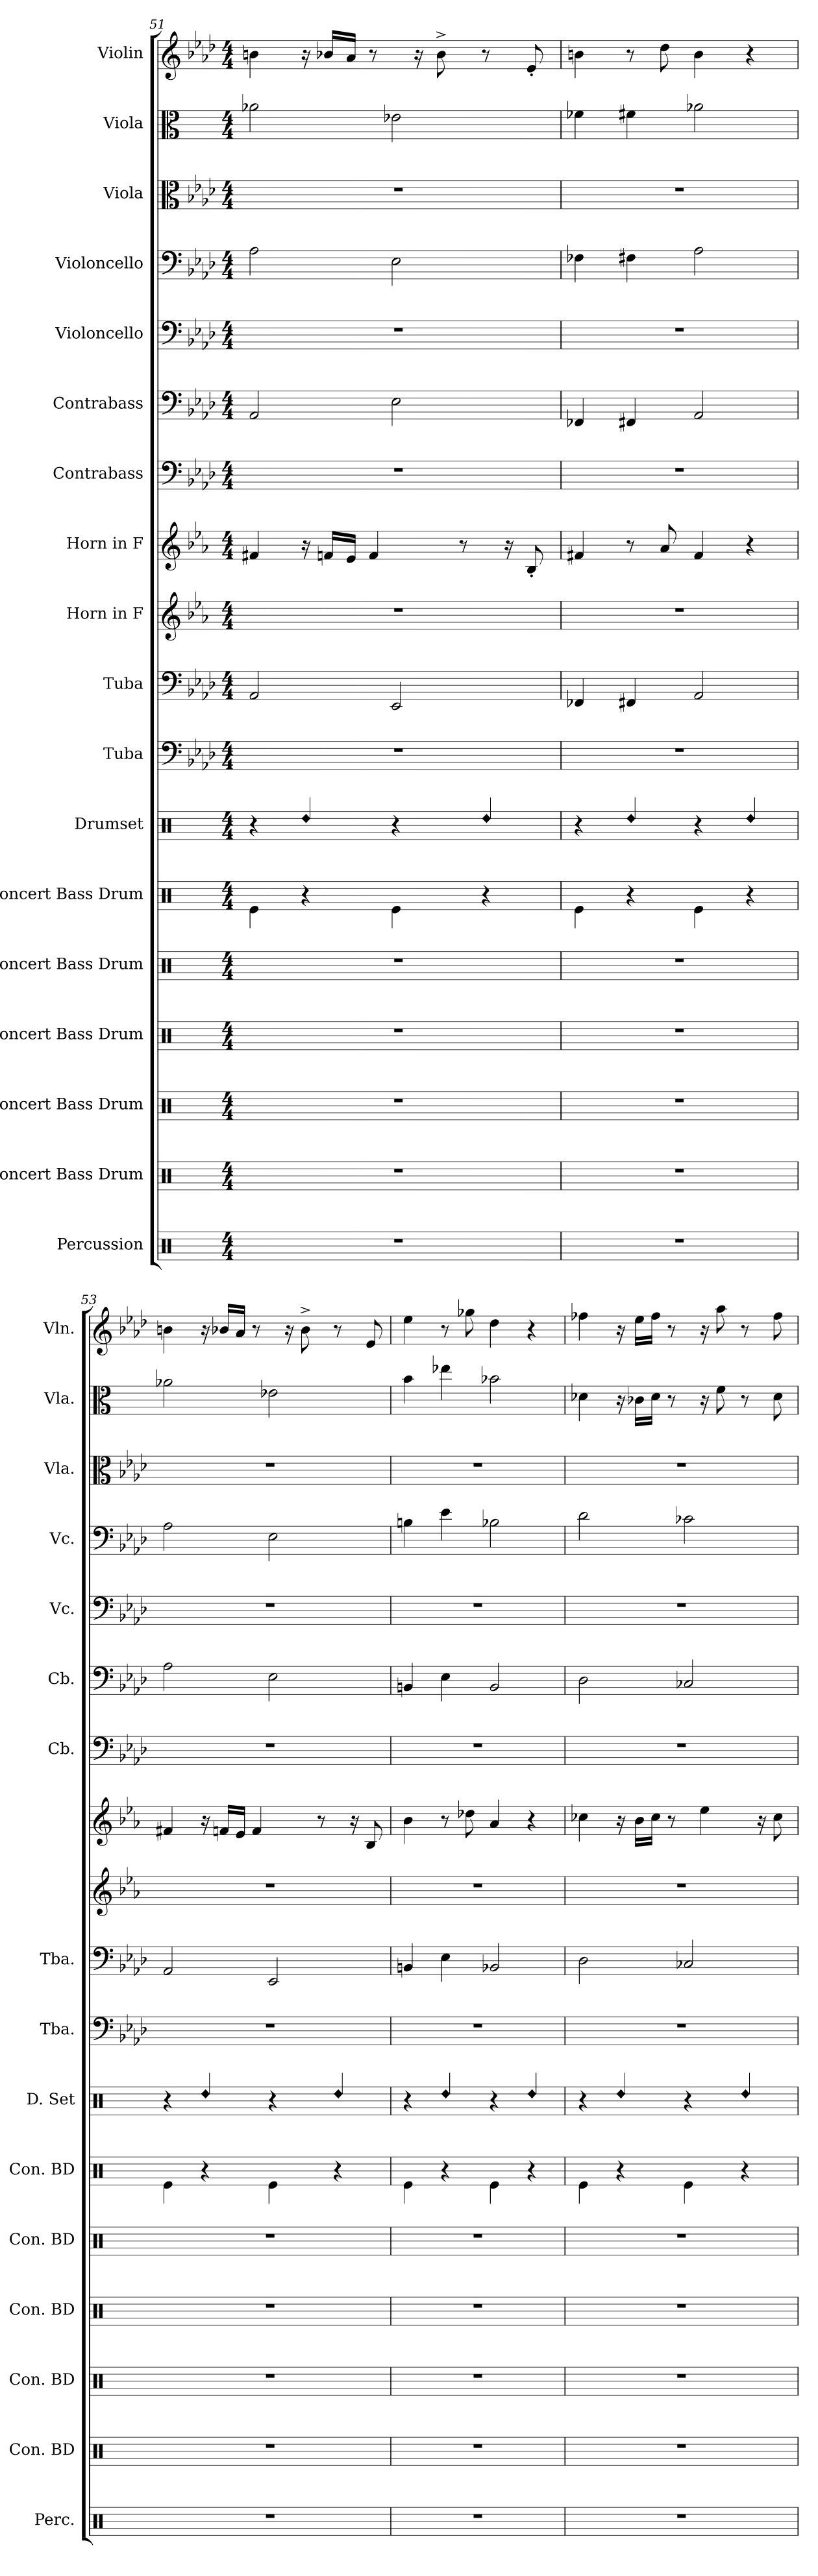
**kern	**kern	**kern	**kern	**kern	**kern	**kern	**kern	**kern	**kern	**kern	**kern	**kern	**kern	**kern	**kern	**kern	**kern
*part18	*part17	*part16	*part15	*part14	*part13	*part12	*part11	*part10	*part9	*part8	*part7	*part6	*part5	*part4	*part3	*part2	*part1
*staff18	*staff17	*staff16	*staff15	*staff14	*staff13	*staff12	*staff11	*staff10	*staff9	*staff8	*staff7	*staff6	*staff5	*staff4	*staff3	*staff2	*staff1
*I"Percussion	*I"Concert Bass Drum	*I"Concert Bass Drum	*I"Concert Bass Drum	*I"Concert Bass Drum	*I"Concert Bass Drum	*I"Drumset	*I"Tuba	*I"Tuba	*I"Horn in F	*I"Horn in F	*I"Contrabass	*I"Contrabass	*I"Violoncello	*I"Violoncello	*I"Viola	*I"Viola	*I"Violin
*I'Perc.	*I'Con. BD	*I'Con. BD	*I'Con. BD	*I'Con. BD	*I'Con. BD	*I'D. Set	*I'Tba.	*I'Tba.	*	*	*I'Cb.	*I'Cb.	*I'Vc.	*I'Vc.	*I'Vla.	*I'Vla.	*I'Vln.
!!LO:PB:g=z
*clefX	*clefX	*clefX	*clefX	*clefX	*clefX	*clefX	*clefF4	*clefF4	*clefG2	*clefG2	*clefF4	*clefF4	*clefF4	*clefF4	*clefC3	*clefC3	*clefG2
*	*	*	*	*	*	*	*	*	*ITrd4c7	*ITrd4c7	*ITrd7c12	*ITrd7c12	*	*	*	*	*
*k[]	*k[]	*k[]	*k[]	*k[]	*k[]	*k[]	*k[b-e-a-d-]	*k[b-e-a-d-]	*k[b-e-a-d-]	*k[b-e-a-d-]	*k[b-e-a-d-]	*k[b-e-a-d-]	*k[b-e-a-d-]	*k[b-e-a-d-]	*k[b-e-a-d-]	*k[]	*k[b-e-a-d-]
*M4/4	*M4/4	*M4/4	*M4/4	*M4/4	*M4/4	*M4/4	*M4/4	*M4/4	*M4/4	*M4/4	*M4/4	*M4/4	*M4/4	*M4/4	*M4/4	*M4/4	*M4/4
=51	=51	=51	=51	=51	=51	=51	=51	=51	=51	=51	=51	=51	=51	=51	=51	=51	=51
1r	1r	1r	1r	1r	4Re\	4r	1r	2AA-/	1r	4Bn/	1r	2AAA-/	1r	2A-\	1r	2a-X\	4bn\
!	!	!	!	!	!	!LO:N:head=diamond	!	!	!	!	!	!	!	!	!	!	!
.	.	.	.	.	4r	4Rdd/	.	.	.	16r	.	.	.	.	.	.	16r
.	.	.	.	.	.	.	.	.	.	16B-X/LL	.	.	.	.	.	.	16b-X/LL
.	.	.	.	.	.	.	.	.	.	16A-/JJ	.	.	.	.	.	.	16a-/JJ
.	.	.	.	.	.	.	.	.	.	4B-/	.	.	.	.	.	.	8r
.	.	.	.	.	4Re\	4r	.	2EE-/	.	.	.	2EE-\	.	2E-\	.	2e-X\	.
.	.	.	.	.	.	.	.	.	.	.	.	.	.	.	.	.	16r
.	.	.	.	.	.	.	.	.	.	.	.	.	.	.	.	.	8b-^\
.	.	.	.	.	.	.	.	.	.	8r	.	.	.	.	.	.	.
!	!	!	!	!	!	!LO:N:head=diamond	!	!	!	!	!	!	!	!	!	!	!
.	.	.	.	.	4r	4Rdd/	.	.	.	.	.	.	.	.	.	.	8r
.	.	.	.	.	.	.	.	.	.	16r	.	.	.	.	.	.	.
.	.	.	.	.	.	.	.	.	.	8E-'/	.	.	.	.	.	.	8e-'/
=52	=52	=52	=52	=52	=52	=52	=52	=52	=52	=52	=52	=52	=52	=52	=52	=52	=52
1r	1r	1r	1r	1r	4Re\	4r	1r	4FF-X/	1r	4Bn/	1r	4FFF-X/	1r	4F-X\	1r	4f-X\	4bn\
!	!	!	!	!	!	!LO:N:head=diamond	!	!	!	!	!	!	!	!	!	!	!
.	.	.	.	.	4r	4Rdd/	.	4FF#X/	.	8r	.	4FFF#X/	.	4F#X\	.	4f#X\	8r
.	.	.	.	.	.	.	.	.	.	8d-/	.	.	.	.	.	.	8dd-\
.	.	.	.	.	4Re\	4r	.	2AA-/	.	4B/	.	2AAA-/	.	2A-\	.	2a-X\	4b\
!	!	!	!	!	!	!LO:N:head=diamond	!	!	!	!	!	!	!	!	!	!	!
.	.	.	.	.	4r	4Rdd/	.	.	.	4r	.	.	.	.	.	.	4r
=53	=53	=53	=53	=53	=53	=53	=53	=53	=53	=53	=53	=53	=53	=53	=53	=53	=53
1r	1r	1r	1r	1r	4Re\	4r	1r	2AA-/	1r	4Bn/	1r	2AA-\	1r	2A-\	1r	2a-X\	4bn\
!	!	!	!	!	!	!LO:N:head=diamond	!	!	!	!	!	!	!	!	!	!	!
.	.	.	.	.	4r	4Rdd/	.	.	.	16r	.	.	.	.	.	.	16r
.	.	.	.	.	.	.	.	.	.	16B-X/LL	.	.	.	.	.	.	16b-X/LL
.	.	.	.	.	.	.	.	.	.	16A-/JJ	.	.	.	.	.	.	16a-/JJ
.	.	.	.	.	.	.	.	.	.	4B-/	.	.	.	.	.	.	8r
.	.	.	.	.	4Re\	4r	.	2EE-/	.	.	.	2EE-\	.	2E-\	.	2e-X\	.
.	.	.	.	.	.	.	.	.	.	.	.	.	.	.	.	.	16r
.	.	.	.	.	.	.	.	.	.	.	.	.	.	.	.	.	8b-^\
.	.	.	.	.	.	.	.	.	.	8r	.	.	.	.	.	.	.
!	!	!	!	!	!	!LO:N:head=diamond	!	!	!	!	!	!	!	!	!	!	!
.	.	.	.	.	4r	4Rdd/	.	.	.	.	.	.	.	.	.	.	8r
.	.	.	.	.	.	.	.	.	.	16r	.	.	.	.	.	.	.
.	.	.	.	.	.	.	.	.	.	8E-/	.	.	.	.	.	.	8e-/
=54	=54	=54	=54	=54	=54	=54	=54	=54	=54	=54	=54	=54	=54	=54	=54	=54	=54
1r	1r	1r	1r	1r	4Re\	4r	1r	4BBn/	1r	4e-\	1r	4BBBn/	1r	4Bn\	1r	4b\	4ee-\
!	!	!	!	!	!	!LO:N:head=diamond	!	!	!	!	!	!	!	!	!	!	!
.	.	.	.	.	4r	4Rdd/	.	4E-\	.	8r	.	4EE-\	.	4e-\	.	4ee-X\	8r
.	.	.	.	.	.	.	.	.	.	8g-X\	.	.	.	.	.	.	8gg-X\
.	.	.	.	.	4Re\	4r	.	2BB-X/	.	4d-/	.	2BBB/	.	2B-X\	.	2b-X\	4dd-\
!	!	!	!	!	!	!LO:N:head=diamond	!	!	!	!	!	!	!	!	!	!	!
.	.	.	.	.	4r	4Rdd/	.	.	.	4r	.	.	.	.	.	.	4r
!!LO:PB:g=z
=55	=55	=55	=55	=55	=55	=55	=55	=55	=55	=55	=55	=55	=55	=55	=55	=55	=55
1r	1r	1r	1r	1r	4Re\	4r	1r	2D-\	1r	4f-X\	1r	2DD-\	1r	2d-\	1r	4d-X\	4ff-X\
!	!	!	!	!	!	!LO:N:head=diamond	!	!	!	!	!	!	!	!	!	!	!
.	.	.	.	.	4r	4Rdd/	.	.	.	16r	.	.	.	.	.	16r	16r
.	.	.	.	.	.	.	.	.	.	16e-\LL	.	.	.	.	.	16c-X\LL	16ee-\LL
.	.	.	.	.	.	.	.	.	.	16f-\JJ	.	.	.	.	.	16d-\JJ	16ff-\JJ
.	.	.	.	.	.	.	.	.	.	8r	.	.	.	.	.	8r	8r
.	.	.	.	.	4Re\	4r	.	2C-X/	.	.	.	2CC-X/	.	2c-X\	.	.	.
.	.	.	.	.	.	.	.	.	.	4a-\	.	.	.	.	.	16r	16r
.	.	.	.	.	.	.	.	.	.	.	.	.	.	.	.	8f\	8aa-\
!	!	!	!	!	!	!LO:N:head=diamond	!	!	!	!	!	!	!	!	!	!	!
.	.	.	.	.	4r	4Rdd/	.	.	.	.	.	.	.	.	.	8r	8r
.	.	.	.	.	.	.	.	.	.	16r	.	.	.	.	.	.	.
.	.	.	.	.	.	.	.	.	.	8f-\	.	.	.	.	.	8d-\	8ff-\
=	=	=	=	=	=	=	=	=	=	=	=	=	=	=	=	=	=
*-	*-	*-	*-	*-	*-	*-	*-	*-	*-	*-	*-	*-	*-	*-	*-	*-	*-
